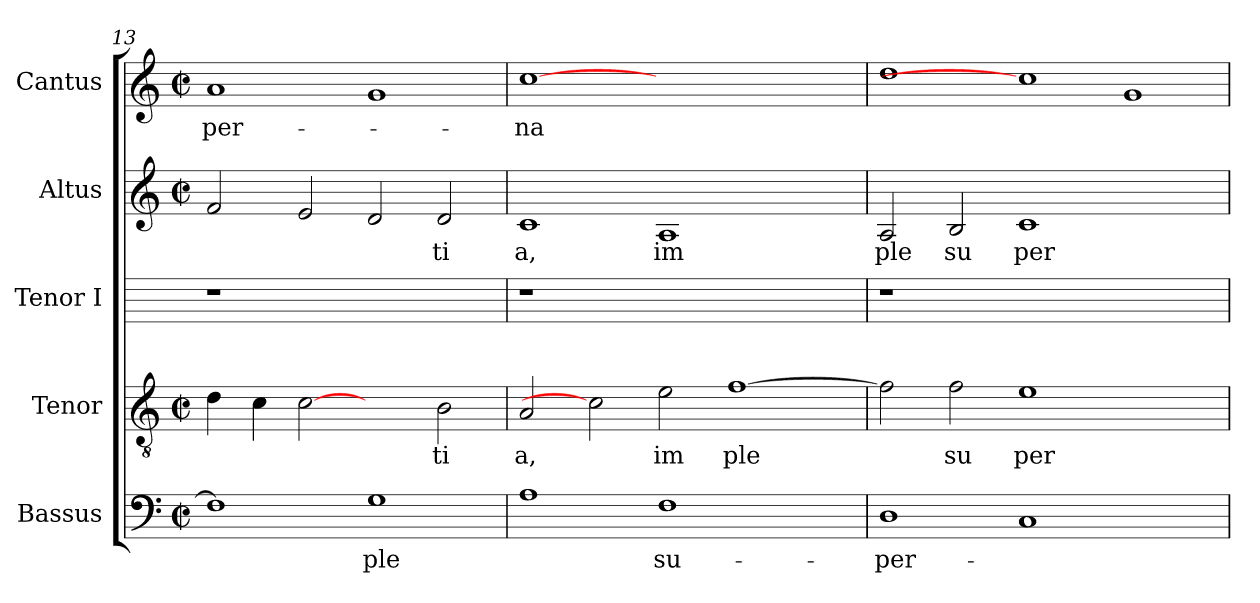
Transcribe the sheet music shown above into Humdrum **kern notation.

**kern	**text	**kern	**text	**kern	**kern	**text	**kern	**text
*part5	*part5	*part4	*part4	*part3	*part2	*part2	*part1	*part1
*staff5	*staff5	*staff4	*staff4	*staff3	*staff2	*staff2	*staff1	*staff1
*I"Bassus	*	*I"Tenor	*	*I"Tenor I	*I"Altus	*	*I"Cantus	*
*I'Bassus	*	*I'Tenor	*	*I'Tenor I	*I'Altus	*	*I'Cantus	*
*clefF4	*	*clefGv2	*	*	*clefG2	*	*clefG2	*
*M2/2	*	*M2/2	*	*	*M2/2	*	*M2/2	*
*met(c|)	*	*met(c|)	*	*	*met(c|)	*	*met(c|)	*
=13	=13	=13	=13	=13	=13	=13	=13	=13
!	!	!	!	!	!	!	!	!LO:LY:b:cj
1F]	.	4d\	.	1r	2f/	.	1a	-per-
.	.	4c\	.	.	.	.	.	.
.	.	[2c	.	.	2e/	.	.	.
!	!LO:LY:b:cj	!	!	!	!	!	!	!
1G	-ple	2ryy	.	1ryy	2d/	.	1g	.
!	!	!	!LO:LY:b:cj	!	!	!LO:LY:b:cj	!	!
.	.	2B\	ti	.	2d/	ti	.	.
=14	=14	=14	=14	=14	=14	=14	=14	=14
!	!	!	!LO:LY:b:cj	!	!	!LO:LY:b:cj	!	!LO:LY:b:cj
1A	.	2A/	a,	1r	1c	a,	[1cc	-na
.	.	2c]	.	.	.	.	.	.
!	!LO:LY:b:cj	!	!LO:LY:b:cj	!	!	!LO:LY:b:cj	!	!
1F	su-	2e\	im	1.ryy	1A	im	1.ryy	.
!	!	!	!LO:LY:b:cj	!	!	!	!	!
.	.	[>1f	ple	.	.	.	.	.
2ryy	.	.	.	.	2ryy	.	.	.
=15	=15	=15	=15	=15	=15	=15	=15	=15
!	!LO:LY:b:cj	!	!	!	!	!LO:LY:b:cj	!	!
1D	-per-	2f\]	.	1r	2A/	ple	1dd	.
!	!	!	!LO:LY:b:cj	!	!	!LO:LY:b:cj	!	!
.	.	2f\	su	.	2B/	su	.	.
!	!	!	!LO:LY:b:cj	!	!	!LO:LY:b:cj	!	!
1C	.	1e	per	0ryy	1c	per	1cc]	.
1ryy	.	1ryy	.	.	1ryy	.	1g	.
=	=	=	=	=	=	=	=	=
*-	*-	*-	*-	*-	*-	*-	*-	*-
